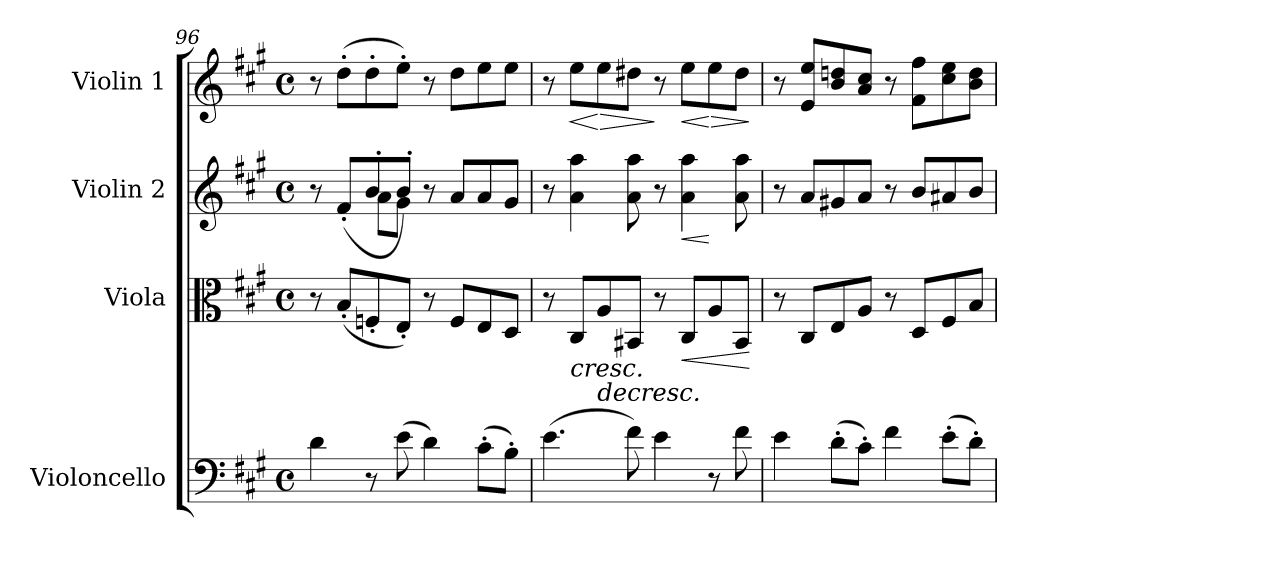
**kern	**kern	**dynam	**kern	**dynam	**kern	**dynam
*part4	*part3	*part3	*part2	*part2	*part1	*part1
*staff4	*staff3	*staff3	*staff2	*staff2	*staff1	*staff1
*I"Violoncello	*I"Viola	*	*I"Violin 2	*	*I"Violin 1	*
*I'Vc	*I'Vla	*	*I'Vln	*	*I'Vln	*
*clefF4	*clefC3	*	*clefG2	*	*clefG2	*
*k[f#c#g#]	*k[f#c#g#]	*	*k[f#c#g#]	*	*k[f#c#g#]	*
*M4/4	*M4/4	*	*M4/4	*	*M4/4	*
*met(c)	*met(c)	*	*met(c)	*	*met(c)	*
=96	=96	=96	=96	=96	=96	=96
*	*	*	*^	*	*	*
4d\	8r	.	8r	4ryy	.	8r	.
.	(8B'/L	.	(8f#'/L	.	.	(8dd'\L	.
8r	8Fn'/	.	8b'/	8a\L	.	8dd'\	.
(8e\	8E'/J)	.	8b'/J)	8g#\J	.	8ee'\J)	.
4d\)	8r	.	8r	2ryy	.	8r	.
.	8F/L	.	8a/L	.	.	8dd\L	.
(8c#'\L	8E/	.	8a/	.	.	8ee\	.
8B'\J)	8D/J	.	8g#/J	.	.	8ee\J	.
!!LO:LB:g=z
=97	=97	=97	=97	=97	=97	=97	=97
(4.e\	8r	.	8r	4ryy	.	8r	.
!	!	!LO:HP:b	!	!	!	!	!LO:HP:b
.	8C#/L	<	4a\ 4aa\	.	.	8ee\L	<
!	!	!LO:HP:b	!	!	!	!	!LO:HP:n=1:b
.	8A/	>	.	4ryy	.	8ee\	[ >
8f#\)	8BB#X/J	.	8a\ 8aa\	.	.	8dd#X\J	.
4e\	8r	[	8r	4ryy	.	8r	]
!	!	!LO:HP:b	!	!	!LO:HP:b	!	!LO:HP:b
.	8C#/L	<	4a\ 4aa\	.	<	8ee\L	<
!	!	!	!	!	!	!	!LO:HP:n=1:b
8r	8A/	]	.	4ryy	[	8ee\	[ >
8f#\	8BB#/J	.	8a\ 8aa\	.	.	8dd#\J	.
*	*	*	*v	*v	*	*	*
.	.	[	.	.	.	]
=98	=98	=98	=98	=98	=98	=98
4e\	8r	.	8r	.	8r	.
.	8C#/L	.	8a/L	.	8e/ 8ee/L	.
(8d'\L	8E/	.	8g#X/	.	8b/ 8ddn/	.
8c#'\J)	8A/J	.	8a/J	.	8a/ 8cc#/J	.
4f#\	8r	.	8r	.	8r	.
.	8D/L	.	8b/L	.	8f#\ 8ff#\L	.
(8e'\L	8F#/	.	8a#X/	.	8cc#\ 8ee\	.
8d'\J)	8B/J	.	8b/J	.	8b\ 8dd\J	.
=	=	=	=	=	=	=
*-	*-	*-	*-	*-	*-	*-
